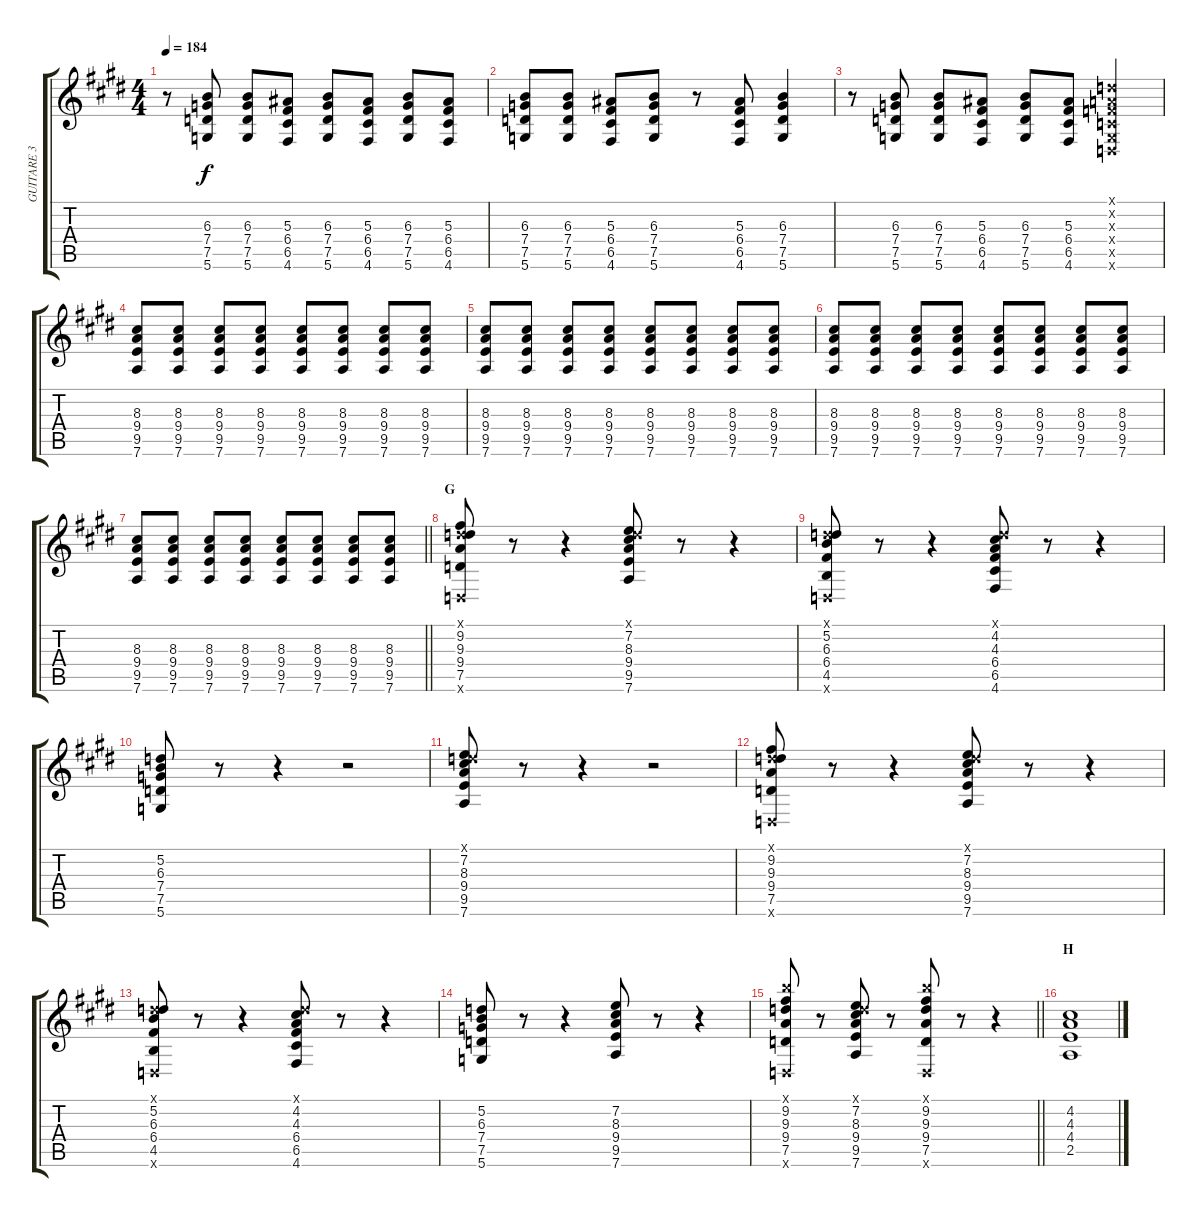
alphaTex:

\track ("GUITARE 3" "GUITARE 3") {instrument distortionguitar}
\staff {score tabs}
\tuning (D4 A3 F3 C3 G2 D2) {hide}
\ts (4 4)
\tempo 184
\clef g2
\ks e
r.8{dy f} (6.3 7.4 7.5 5.6).8 (6.3 7.4 7.5 5.6).8 (5.3 6.4 6.5 4.6).8 (6.3 7.4 7.5 5.6).8 (5.3 6.4 6.5 4.6).8 (6.3 7.4 7.5 5.6).8 (5.3 6.4 6.5 4.6).8 |
(6.3 7.4 7.5 5.6).8 (6.3 7.4 7.5 5.6).8 (5.3 6.4 6.5 4.6).8 (6.3 7.4 7.5 5.6).8 r.8 (5.3 6.4 6.5 4.6).8 (6.3 7.4 7.5 5.6).4 |
r.8 (6.3 7.4 7.5 5.6).8 (6.3 7.4 7.5 5.6).8 (5.3 6.4 6.5 4.6).8 (6.3 7.4 7.5 5.6).8 (5.3 6.4 6.5 4.6).8 (0.1{x} 0.2{x} 0.3{x} 0.4{x} 0.5{x} 0.6{x}).4 |
(8.3 9.4 9.5 7.6).8{volume 8 instrument overdrivenguitar} (8.3 9.4 9.5 7.6).8 (8.3 9.4 9.5 7.6).8 (8.3 9.4 9.5 7.6).8 (8.3 9.4 9.5 7.6).8 (8.3 9.4 9.5 7.6).8 (8.3 9.4 9.5 7.6).8 (8.3 9.4 9.5 7.6).8 |
(8.3 9.4 9.5 7.6).8 (8.3 9.4 9.5 7.6).8 (8.3 9.4 9.5 7.6).8 (8.3 9.4 9.5 7.6).8 (8.3 9.4 9.5 7.6).8 (8.3 9.4 9.5 7.6).8 (8.3 9.4 9.5 7.6).8 (8.3 9.4 9.5 7.6).8 |
(8.3 9.4 9.5 7.6).8 (8.3 9.4 9.5 7.6).8 (8.3 9.4 9.5 7.6).8 (8.3 9.4 9.5 7.6).8 (8.3 9.4 9.5 7.6).8 (8.3 9.4 9.5 7.6).8 (8.3 9.4 9.5 7.6).8 (8.3 9.4 9.5 7.6).8 |
\barLineRight lightlight
(8.3 9.4 9.5 7.6).8 (8.3 9.4 9.5 7.6).8 (8.3 9.4 9.5 7.6).8 (8.3 9.4 9.5 7.6).8 (8.3 9.4 9.5 7.6).8 (8.3 9.4 9.5 7.6).8 (8.3 9.4 9.5 7.6).8 (8.3 9.4 9.5 7.6).8 |
\section ("" "G")
(0.1{x} 9.2 9.3 9.4 7.5 0.6{x}).8{volume 9 instrument overdrivenguitar} r.8 r.4 (0.1{x} 7.2 8.3 9.4 9.5 7.6).8 r.8 r.4 |
(0.1{x} 5.2 6.3 6.4 4.5 0.6{x}).8 r.8 r.4 (0.1{x} 4.2 4.3 6.4 6.5 4.6).8 r.8 r.4 |
(5.2 6.3 7.4 7.5 5.6).8 r.8 r.4 r.2 |
(0.1{x} 7.2 8.3 9.4 9.5 7.6).8 r.8 r.4 r.2 |
(0.1{x} 9.2 9.3 9.4 7.5 0.6{x}).8 r.8 r.4 (0.1{x} 7.2 8.3 9.4 9.5 7.6).8 r.8 r.4 |
(0.1{x} 5.2 6.3 6.4 4.5 0.6{x}).8 r.8 r.4 (0.1{x} 4.2 4.3 6.4 6.5 4.6).8 r.8 r.4 |
(5.2 6.3 7.4 7.5 5.6).8 r.8 r.4 (7.2 8.3 9.4 9.5 7.6).8 r.8 r.4 |
\barLineRight lightlight
(9.1{x} 9.2 9.3 9.4 7.5 0.6{x}).8 r.8 (0.1{x} 7.2 8.3 9.4 9.5 7.6).8 r.8 (9.1{x} 9.2 9.3 9.4 7.5 0.6{x}).8 r.8 r.4 |
\section ("" "H")
(4.2 4.3 4.4 2.5).1{volume 10 instrument distortionguitar}
